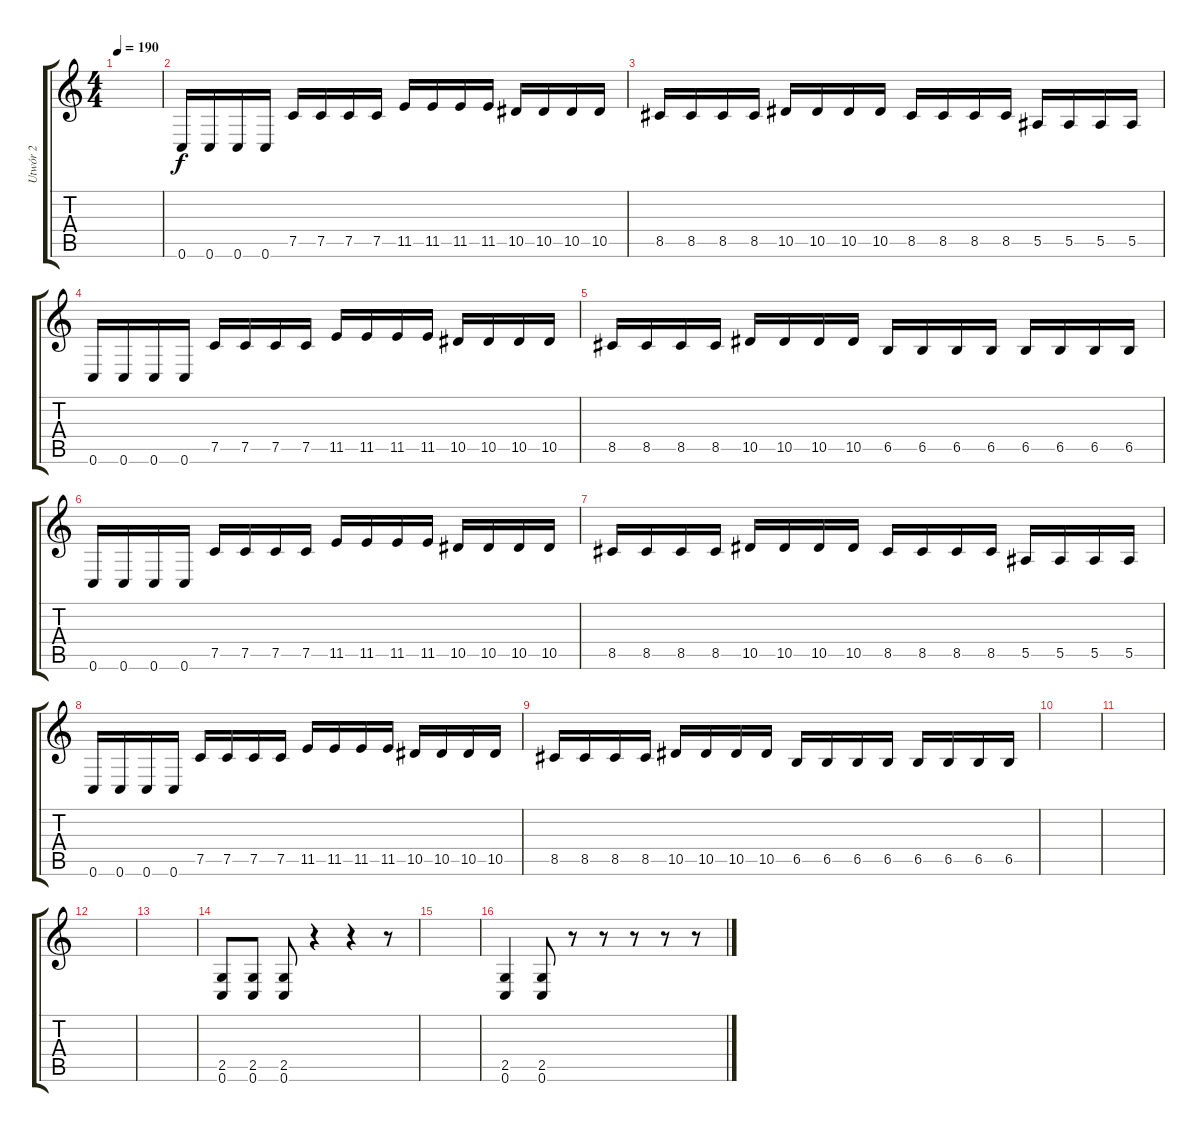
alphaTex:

\track ("Utwór 2" "Utwór 2") {instrument overdrivenguitar}
\staff {score tabs}
\tuning (C4 G3 Eb3 Bb2 F2 C2) {hide}
\ts (4 4)
\tempo 190
\clef g2
\ks c
|
0.6.16 0.6.16 0.6.16 0.6.16 7.5.16 7.5.16 7.5.16 7.5.16 11.5.16 11.5.16 11.5.16 11.5.16 10.5.16 10.5.16 10.5.16 10.5.16 |
8.5.16 8.5.16 8.5.16 8.5.16 10.5.16 10.5.16 10.5.16 10.5.16 8.5.16 8.5.16 8.5.16 8.5.16 5.5.16 5.5.16 5.5.16 5.5.16 |
0.6.16 0.6.16 0.6.16 0.6.16 7.5.16 7.5.16 7.5.16 7.5.16 11.5.16 11.5.16 11.5.16 11.5.16 10.5.16 10.5.16 10.5.16 10.5.16 |
8.5.16 8.5.16 8.5.16 8.5.16 10.5.16 10.5.16 10.5.16 10.5.16 6.5.16 6.5.16 6.5.16 6.5.16 6.5.16 6.5.16 6.5.16 6.5.16 |
0.6.16 0.6.16 0.6.16 0.6.16 7.5.16 7.5.16 7.5.16 7.5.16 11.5.16 11.5.16 11.5.16 11.5.16 10.5.16 10.5.16 10.5.16 10.5.16 |
8.5.16 8.5.16 8.5.16 8.5.16 10.5.16 10.5.16 10.5.16 10.5.16 8.5.16 8.5.16 8.5.16 8.5.16 5.5.16 5.5.16 5.5.16 5.5.16 |
0.6.16 0.6.16 0.6.16 0.6.16 7.5.16 7.5.16 7.5.16 7.5.16 11.5.16 11.5.16 11.5.16 11.5.16 10.5.16 10.5.16 10.5.16 10.5.16 |
8.5.16 8.5.16 8.5.16 8.5.16 10.5.16 10.5.16 10.5.16 10.5.16 6.5.16 6.5.16 6.5.16 6.5.16 6.5.16 6.5.16 6.5.16 6.5.16 |
|
|
|
|
(2.5 0.6).8 (2.5 0.6).8 (2.5 0.6).8 r.4 r.4 r.8 |
|
(2.5 0.6).4 (2.5 0.6).8 r.8 r.8 r.8 r.8 r.8
